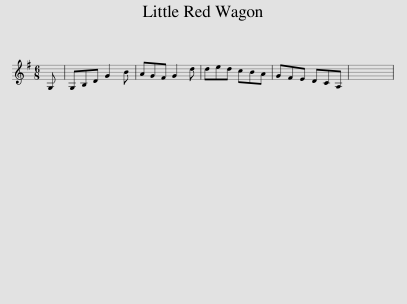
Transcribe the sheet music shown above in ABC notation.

X:1
L:1/8
M:6/8
I:linebreak $
K:G
V:1 treble
V:1
 G, | G,B,D G2 B | AGF G2 d | ded cBA | GFE DCA, | %5
 x6 | %6
